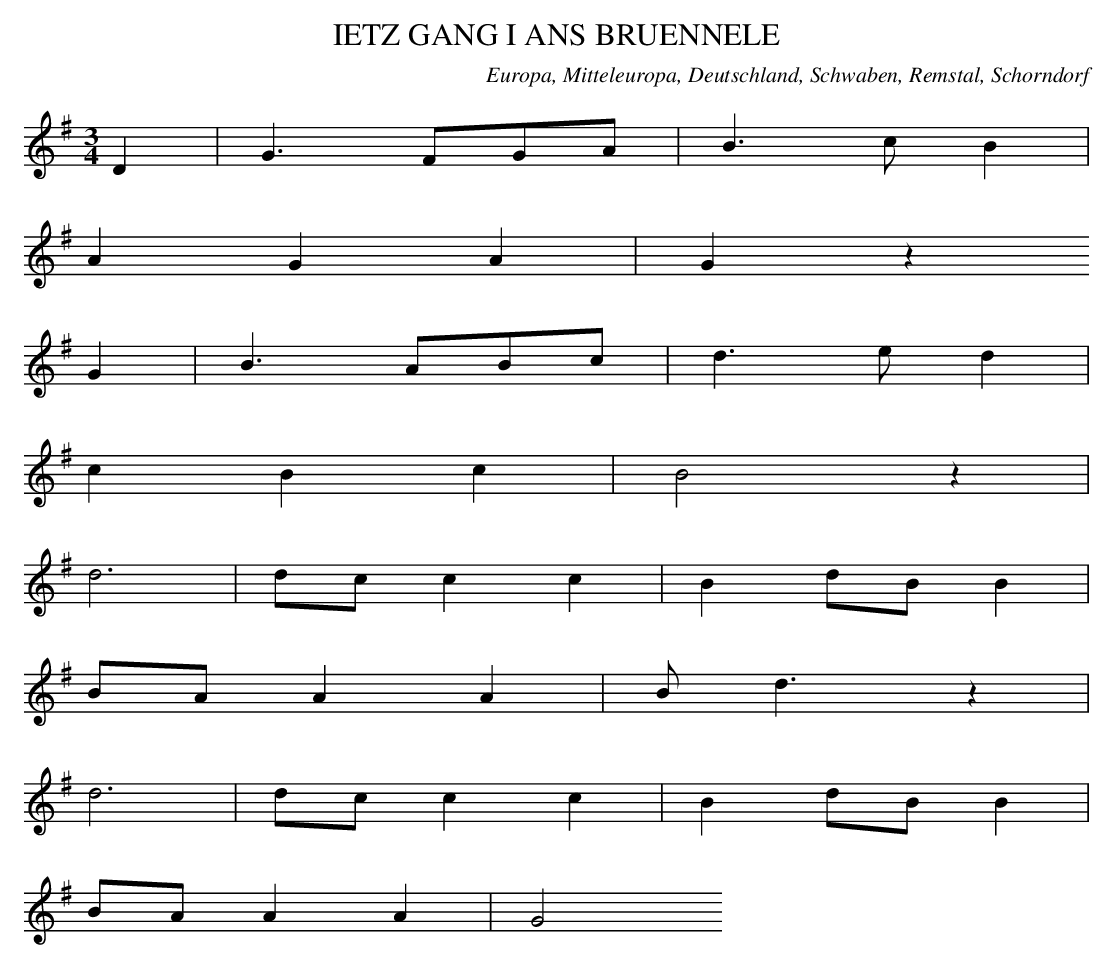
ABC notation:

X:1
T: IETZ GANG I ANS BRUENNELE
O: Europa, Mitteleuropa, Deutschland, Schwaben, Remstal, Schorndorf
M: 3/4
L: 1/8
K: G
D2 | G3FGA | B3cB2 |
A2G2A2 | G2z2
G2 | B3ABc | d3ed2 |
c2B2c2 | B4z2 |
d6 | dcc2c2 | B2dBB2 |
BAA2A2 | Bd3z2 |
d6 | dcc2c2 | B2dBB2 |
BAA2A2 | G4
